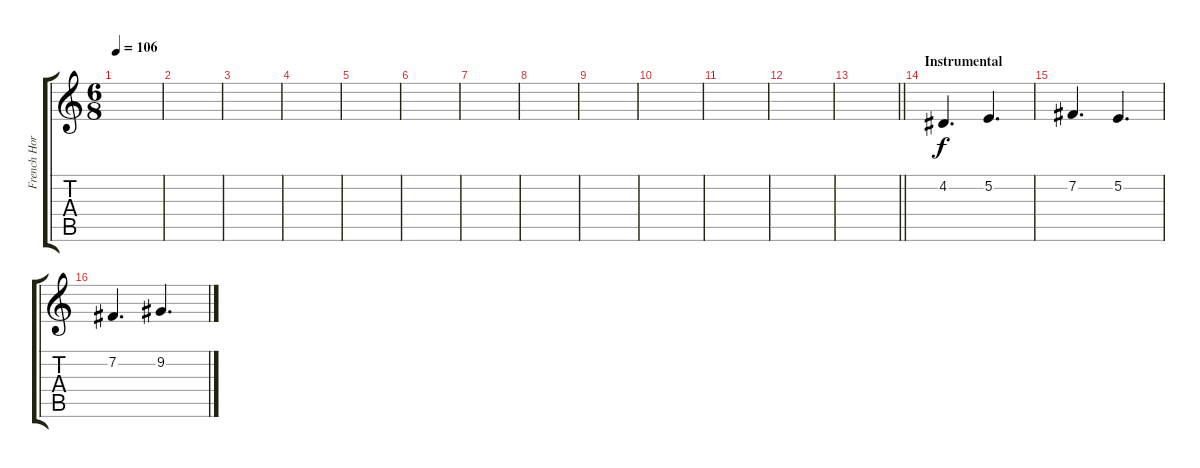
\track ("French Horn" "French Hor") {instrument frenchhorn}
\staff {score tabs}
\tuning (E4 B3 G3 D3 A2 E2) {hide}
\ts (6 8)
\tempo 106
\clef g2
\ks c
|
|
|
|
|
|
|
|
|
|
|
|
\barLineRight lightlight
|
\section ("" "Instrumental")
4.2.4{d} 5.2.4{d} |
7.2.4{d} 5.2.4{d} |
7.2.4{d} 9.2.4{d}
